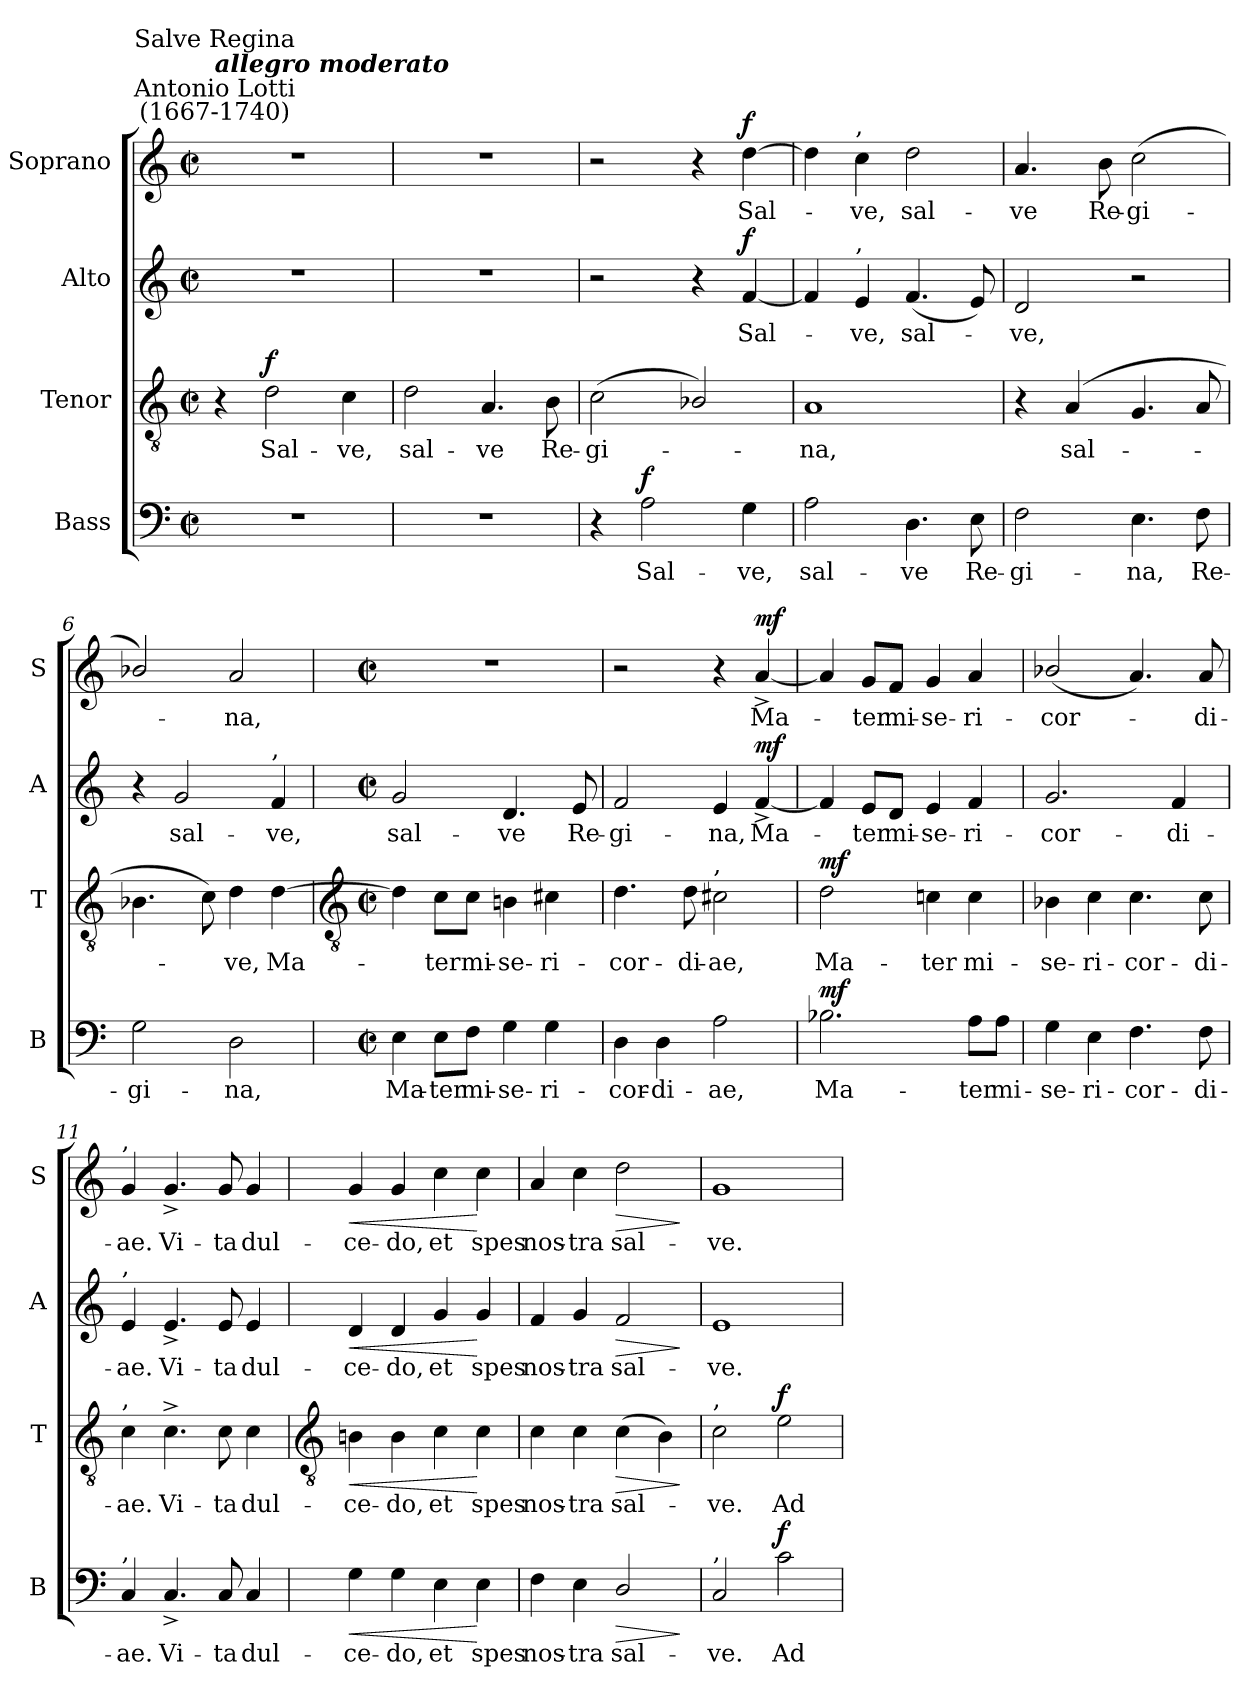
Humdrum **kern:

**kern	**text	**dynam	**kern	**text	**dynam	**kern	**text	**dynam	**kern	**text	**dynam
*part4	*part4	*part4	*part3	*part3	*part3	*part2	*part2	*part2	*part1	*part1	*part1
*staff4	*staff4	*staff4	*staff3	*staff3	*staff3	*staff2	*staff2	*staff2	*staff1	*staff1	*staff1
*I"Bass	*	*	*I"Tenor	*	*	*I"Alto	*	*	*I"Soprano	*	*
*I'B	*	*	*I'T	*	*	*I'A	*	*	*I'S	*	*
*clefF4	*	*	*clefGv2	*	*	*clefG2	*	*	*clefG2	*	*
*k[]	*	*	*k[]	*	*	*k[]	*	*	*k[]	*	*
*C:	*	*	*C:	*	*	*C:	*	*	*C:	*	*
*M2/2	*	*	*M2/2	*	*	*M2/2	*	*	*M2/2	*	*
*met(c|)	*	*	*met(c|)	*	*	*met(c|)	*	*	*met(c|)	*	*
=1	=1	=1	=1	=1	=1	=1	=1	=1	=1	=1	=1
!	!	!	!	!	!	!	!	!	!LO:TX:a:cj:t=Antonio Lotti\n(1667-1740)	!	!
!	!	!	!	!	!	!	!	!	!LO:TX:a:Bi:t=allegro moderato	!	!
!	!	!	!	!	!	!	!	!	!LO:TX:a:cj:t=Salve Regina	!	!
1r	.	.	4r	.	.	1r	.	.	1r	.	.
!	!	!	!	!LO:LY:b	!LO:DY:b	!	!	!	!	!	!
.	.	.	2d	Sal-	f	.	.	.	.	.	.
!	!	!	!	!LO:LY:b	!	!	!	!	!	!	!
.	.	.	4c	-ve,	.	.	.	.	.	.	.
=2	=2	=2	=2	=2	=2	=2	=2	=2	=2	=2	=2
!	!	!	!	!LO:LY:b	!	!	!	!	!	!	!
1r	.	.	2d	sal-	.	1r	.	.	1r	.	.
!	!	!	!	!LO:LY:b	!	!	!	!	!	!	!
.	.	.	4.A	-ve	.	.	.	.	.	.	.
!	!	!	!	!LO:LY:b	!	!	!	!	!	!	!
.	.	.	8B	Re-	.	.	.	.	.	.	.
=3	=3	=3	=3	=3	=3	=3	=3	=3	=3	=3	=3
!	!	!	!	!LO:LY:b	!	!	!	!	!	!	!
4r	.	.	(<2c	-gi-	.	2r	.	.	2r	.	.
!	!LO:LY:b	!LO:DY:b	!	!	!	!	!	!	!	!	!
2A	Sal-	f	.	.	.	.	.	.	.	.	.
.	.	.	2B-X/)	.	.	4r	.	.	4r	.	.
!	!LO:LY:b	!	!	!	!	!	!LO:LY:b	!LO:DY:b	!	!LO:LY:b	!LO:DY:b
4G	-ve,	.	.	.	.	[4f	Sal-	f	[4dd	Sal-	f
=4	=4	=4	=4	=4	=4	=4	=4	=4	=4	=4	=4
!	!LO:LY:b	!	!	!LO:LY:b	!	!	!	!	!	!	!
2A	sal-	.	1A	na,	.	4f]	.	.	4dd]	.	.
!	!	!	!	!	!	!	!	!	!LO:TX:a:t=,	!	!
!	!	!	!	!	!	!LO:TX:a:t=,	!	!	!	!	!
!	!	!	!	!	!	!	!LO:LY:b	!	!	!LO:LY:b	!
.	.	.	.	.	.	4e	ve,	.	4cc	ve,	.
!	!LO:LY:b	!	!	!	!	!	!LO:LY:b	!	!	!LO:LY:b	!
4.D	-ve	.	.	.	.	(<4.f	sal-	.	2dd	sal-	.
!	!LO:LY:b	!	!	!	!	!	!	!	!	!	!
8E	Re-	.	.	.	.	8e)	.	.	.	.	.
=5	=5	=5	=5	=5	=5	=5	=5	=5	=5	=5	=5
!	!LO:LY:b	!	!	!	!	!	!LO:LY:b	!	!	!LO:LY:b	!
2F	-gi-	.	4r	.	.	2d	ve,	.	4.a	-ve	.
!	!	!	!	!LO:LY:b	!	!	!	!	!	!	!
.	.	.	(>4A	sal-	.	.	.	.	.	.	.
!	!	!	!	!	!	!	!	!	!	!LO:LY:b	!
.	.	.	.	.	.	.	.	.	8b	Re-	.
!	!LO:LY:b	!	!	!	!	!	!	!	!	!LO:LY:b	!
4.E	-na,	.	4.G	.	.	2r	.	.	(<2cc	-gi-	.
!	!LO:LY:b	!	!	!	!	!	!	!	!	!	!
8F	Re-	.	8A	.	.	.	.	.	.	.	.
=6	=6	=6	=6	=6	=6	=6	=6	=6	=6	=6	=6
!	!LO:LY:b	!	!	!	!	!	!	!	!	!	!
2G	-gi-	.	4.B-X	.	.	4r	.	.	2b-X/)	.	.
!	!	!	!	!	!	!	!LO:LY:b	!	!	!	!
.	.	.	.	.	.	2g	sal-	.	.	.	.
.	.	.	8c)	.	.	.	.	.	.	.	.
!	!LO:LY:b	!	!	!LO:LY:b	!	!	!	!	!	!LO:LY:b	!
2D	-na,	.	4d	ve,	.	.	.	.	2a	na,	.
!	!	!	!	!	!	!LO:TX:a:t=,	!	!	!	!	!
!	!	!	!	!LO:LY:b	!	!	!LO:LY:b	!	!	!	!
.	.	.	[4d	Ma-	.	4f	-ve,	.	.	.	.
!!LO:LB:g=z
=7	=7	=7	=7	=7	=7	=7	=7	=7	=7	=7	=7
*	*	*	*clefGv2	*	*	*	*	*	*	*	*
*M2/2	*	*	*M2/2	*	*	*M2/2	*	*	*M2/2	*	*
*met(c|)	*	*	*met(c|)	*	*	*met(c|)	*	*	*met(c|)	*	*
!	!LO:LY:b	!	!	!	!	!	!LO:LY:b	!	!	!	!
4E	Ma-	.	4d]	.	.	2g	sal-	.	1r	.	.
!	!LO:LY:b	!	!	!LO:LY:b	!	!	!	!	!	!	!
8E\L	-ter	.	8c\L	ter	.	.	.	.	.	.	.
!	!LO:LY:b	!	!	!LO:LY:b	!	!	!	!	!	!	!
8F\J	mi-	.	8c\J	mi-	.	.	.	.	.	.	.
!	!LO:LY:b	!	!	!LO:LY:b	!	!	!LO:LY:b	!	!	!	!
4G	-se-	.	4Bn	-se-	.	4.d	-ve	.	.	.	.
!	!LO:LY:b	!	!	!LO:LY:b	!	!	!	!	!	!	!
4G	-ri-	.	4c#X	-ri-	.	.	.	.	.	.	.
!	!	!	!	!	!	!	!LO:LY:b	!	!	!	!
.	.	.	.	.	.	8e	Re-	.	.	.	.
=8	=8	=8	=8	=8	=8	=8	=8	=8	=8	=8	=8
!	!LO:LY:b	!	!	!LO:LY:b	!	!	!LO:LY:b	!	!	!	!
4D	-cor-	.	4.d	-cor-	.	2f	-gi-	.	2r	.	.
!	!LO:LY:b	!	!	!	!	!	!	!	!	!	!
4D	-di-	.	.	.	.	.	.	.	.	.	.
!	!	!	!	!LO:LY:b	!	!	!	!	!	!	!
.	.	.	8d	-di-	.	.	.	.	.	.	.
!	!	!	!LO:TX:a:t=,	!	!	!	!	!	!	!	!
!	!LO:LY:b	!	!	!LO:LY:b	!	!	!LO:LY:b	!	!	!	!
2A	-ae,	.	2c#X	-ae,	.	4e	-na,	.	4r	.	.
!	!	!	!	!	!	!	!LO:LY:b	!LO:DY:b	!	!LO:LY:b	!LO:DY:b
.	.	.	.	.	.	[4f^	Ma-	mf	[4a^	Ma-	mf
=9	=9	=9	=9	=9	=9	=9	=9	=9	=9	=9	=9
!	!LO:LY:b	!LO:DY:b	!	!LO:LY:b	!LO:DY:b	!	!	!	!	!	!
2.B-X	Ma-	mf	2d	Ma-	mf	4f]	.	.	4a]	.	.
!	!	!	!	!	!	!	!LO:LY:b	!	!	!LO:LY:b	!
.	.	.	.	.	.	8e/L	ter	.	8g/L	ter	.
!	!	!	!	!	!	!	!LO:LY:b	!	!	!LO:LY:b	!
.	.	.	.	.	.	8d/J	mi-	.	8f/J	mi-	.
!	!	!	!	!LO:LY:b	!	!	!LO:LY:b	!	!	!LO:LY:b	!
.	.	.	4cn	-ter	.	4e	-se-	.	4g	-se-	.
!	!LO:LY:b	!	!	!LO:LY:b	!	!	!LO:LY:b	!	!	!LO:LY:b	!
8A\L	-ter	.	4c	mi-	.	4f	-ri-	.	4a	-ri-	.
!	!LO:LY:b	!	!	!	!	!	!	!	!	!	!
8A\J	mi-	.	.	.	.	.	.	.	.	.	.
=10	=10	=10	=10	=10	=10	=10	=10	=10	=10	=10	=10
!	!LO:LY:b	!	!	!LO:LY:b	!	!	!LO:LY:b	!	!	!LO:LY:b	!
4G	-se-	.	4B-X	-se-	.	2.g	-cor-	.	(<2b-X/	-cor-	.
!	!LO:LY:b	!	!	!LO:LY:b	!	!	!	!	!	!	!
4E	-ri-	.	4c	-ri-	.	.	.	.	.	.	.
!	!LO:LY:b	!	!	!LO:LY:b	!	!	!	!	!	!	!
4.F	-cor-	.	4.c	-cor-	.	.	.	.	4.a)	.	.
!	!	!	!	!	!	!	!LO:LY:b	!	!	!	!
.	.	.	.	.	.	4f	-di-	.	.	.	.
!	!LO:LY:b	!	!	!LO:LY:b	!	!	!	!	!	!LO:LY:b	!
8F	-di-	.	8c	-di-	.	.	.	.	8a	di-	.
=11	=11	=11	=11	=11	=11	=11	=11	=11	=11	=11	=11
!	!	!	!	!	!	!	!	!	!LO:TX:a:t=,	!	!
!	!	!	!	!	!	!LO:TX:a:t=,	!	!	!	!	!
!	!	!	!LO:TX:a:t=,	!	!	!	!	!	!	!	!
!LO:TX:a:t=,	!	!	!	!	!	!	!	!	!	!	!
!	!LO:LY:b	!	!	!LO:LY:b	!	!	!LO:LY:b	!	!	!LO:LY:b	!
4C	-ae.	.	4c	-ae.	.	4e	-ae.	.	4g	-ae.	.
!	!LO:LY:b	!	!	!LO:LY:b	!	!	!LO:LY:b	!	!	!LO:LY:b	!
4.C^	Vi-	.	4.c^	Vi-	.	4.e^	Vi-	.	4.g^	Vi-	.
!	!LO:LY:b	!	!	!LO:LY:b	!	!	!LO:LY:b	!	!	!LO:LY:b	!
8C	-ta	.	8c	-ta	.	8e	-ta	.	8g	-ta	.
!	!LO:LY:b	!	!	!LO:LY:b	!	!	!LO:LY:b	!	!	!LO:LY:b	!
4C	dul-	.	4c	dul-	.	4e	dul-	.	4g	dul-	.
!!LO:LB:g=z
=12	=12	=12	=12	=12	=12	=12	=12	=12	=12	=12	=12
*	*	*	*clefGv2	*	*	*	*	*	*	*	*
!	!LO:LY:b	!LO:HP:b	!	!LO:LY:b	!LO:HP:b	!	!LO:LY:b	!LO:HP:b	!	!LO:LY:b	!LO:HP:b
4G	-ce-	<	4Bn	-ce-	<	4d	-ce-	<	4g	-ce-	<
!	!LO:LY:b	!	!	!LO:LY:b	!	!	!LO:LY:b	!	!	!LO:LY:b	!
4G	-do,	.	4B	-do,	.	4d	-do,	.	4g	-do,	.
!	!LO:LY:b	!	!	!LO:LY:b	!	!	!LO:LY:b	!	!	!LO:LY:b	!
4E	et	.	4c	et	.	4g	et	.	4cc	et	.
!	!LO:LY:b	!	!	!LO:LY:b	!	!	!LO:LY:b	!	!	!LO:LY:b	!
4E	spes	[	4c	spes	[	4g	spes	[	4cc	spes	[
=13	=13	=13	=13	=13	=13	=13	=13	=13	=13	=13	=13
!	!LO:LY:b	!	!	!LO:LY:b	!	!	!LO:LY:b	!	!	!LO:LY:b	!
4F	nos-	.	4c	nos-	.	4f	nos-	.	4a	nos-	.
!	!LO:LY:b	!	!	!LO:LY:b	!	!	!LO:LY:b	!	!	!LO:LY:b	!
4E	-tra	.	4c	-tra	.	4g	-tra	.	4cc	-tra	.
!	!LO:LY:b	!LO:HP:b	!	!LO:LY:b	!LO:HP:b	!	!LO:LY:b	!LO:HP:b	!	!LO:LY:b	!LO:HP:b
2D/	sal-	>	(>4c	sal-	>	2f	sal-	>	2dd	sal-	>
.	.	.	4B)	.	.	.	.	.	.	.	.
.	.	]	.	.	]	.	.	]	.	.	]
=14	=14	=14	=14	=14	=14	=14	=14	=14	=14	=14	=14
!	!	!	!LO:TX:a:t=,	!	!	!	!	!	!	!	!
!LO:TX:a:t=,	!	!	!	!	!	!	!	!	!	!	!
!	!LO:LY:b	!	!	!LO:LY:b	!	!	!LO:LY:b	!	!	!LO:LY:b	!
2C	-ve.	.	2c	ve.	.	1e	-ve.	.	1g	-ve.	.
!	!LO:LY:b	!LO:DY:b	!	!LO:LY:b	!LO:DY:b	!	!	!	!	!	!
2c	Ad	f	2e	Ad	f	.	.	.	.	.	.
=	=	=	=	=	=	=	=	=	=	=	=
*-	*-	*-	*-	*-	*-	*-	*-	*-	*-	*-	*-
